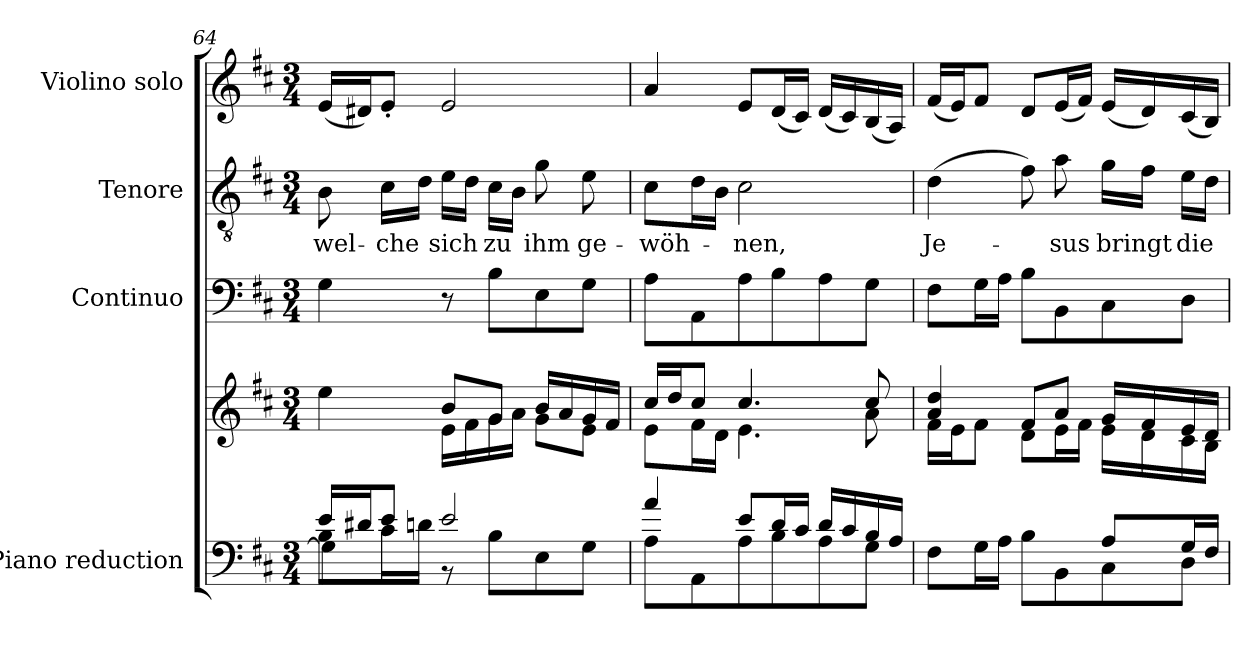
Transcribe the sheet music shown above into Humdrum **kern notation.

**kern	**kern	**kern	**kern	**text	**kern
*part4	*part4	*part3	*part2	*part2	*part1
*staff5	*staff4	*staff3	*staff2	*staff2	*staff1
*I"Piano reduction	*	*I"Continuo	*I"Tenore	*	*I"Violino solo
*I'Pno	*	*	*	*	*I'Vln
*clefF4	*clefG2	*clefF4	*clefGv2	*	*clefG2
*k[f#c#]	*k[f#c#]	*k[f#c#]	*k[f#c#]	*	*k[f#c#]
*M3/4	*M3/4	*M3/4	*M3/4	*	*M3/4
=64	=64	=64	=64	=64	=64
*^	*^	*	*	*	*
*	*^	*	*	*	*	*	*
!	!	!	!	!	!	!	!LO:LY:b	!
16e/LL	8B\L	4G\]	4ee\	4ryy	4G\	8B\	wel-	(16e/LL
16d#X/J	.	.	.	.	.	.	.	16d#X/J)
!	!	!	!	!	!	!	!LO:LY:b	!
8e/J	16c#\L	.	.	.	.	16c#\LL	-che	8e'/J
.	16dn\JJ	.	.	.	.	16d\JJ	.	.
!	!	!	!	!	!	!	!LO:LY:b	!
2ryy	2e/	8r	8b/L	16e\LL	8r	16e\LL	sich	2e/
.	.	.	.	16f#\	.	16d\JJ	.	.
!	!	!	!	!	!	!	!LO:LY:b	!
.	.	8B\L	8g/J	16g\	8B\L	16c#\LL	zu	.
.	.	.	.	16a\JJ	.	16B\JJ	.	.
!	!	!	!	!	!	!	!LO:LY:b	!
.	.	8E\	16b/LL	8g\L	8E\	8g\	ihm	.
.	.	.	16a/	.	.	.	.	.
!	!	!	!	!	!	!	!LO:LY:b	!
.	.	8G\J	16g/	8e\J	8G\J	8e\	ge-	.
.	.	.	16f#/JJ	.	.	.	.	.
*	*v	*v	*	*	*	*	*	*
!!LO:PB:g=z
=65	=65	=65	=65	=65	=65	=65	=65
!	!	!	!	!	!	!LO:LY:b	!
4a/	8A\L	16cc#/LL	8e\L	8A\L	8c#\L	-wöh-	4a/
.	.	16dd/J	.	.	.	.	.
.	8AA\	8cc#/J	16f#\L	8AA\	16d\L	.	.
.	.	.	16d\JJ	.	16B\JJ	.	.
!	!	!	!	!	!	!LO:LY:b	!
8e/L	8A\	4.cc#/	4.e\	8A\	2c#\	-nen,	8e/L
16d/L	8B\	.	.	8B\	.	.	(16d/L
16c#/JJ	.	.	.	.	.	.	16c#/JJ)
16d/LL	8A\	.	.	8A\	.	.	(16d/LL
16c#/	.	.	.	.	.	.	16c#/)
16B/	8G\J	8cc#/	8a\	8G\J	.	.	(16B/
16A/JJ	.	.	.	.	.	.	16A/JJ)
=66	=66	=66	=66	=66	=66	=66	=66
!	!	!	!	!	!	!LO:LY:b	!
2ryy	8F#\L	4a/ 4dd/	16f#\LL	8F#\L	(4d\	Je-	(16f#/LL
.	.	.	16e\J	.	.	.	16e/J)
.	16G\L	.	8f#\J	16G\L	.	.	8f#/J
.	16A\JJ	.	.	16A\JJ	.	.	.
.	8B\L	8f#/L	8d\L	8B\L	8f#\)	.	8d/L
!	!	!	!	!	!	!LO:LY:b	!
.	8BB\	8a/J	16e\L	8BB\	8a\	-sus	(16e/L
.	.	.	16f#\JJ	.	.	.	16f#/JJ)
!	!	!	!	!	!	!LO:LY:b	!
8A/L	8C#\	16g/LL	16e\LL	8C#\	16g\LL	bringt	(16e/LL
.	.	16f#/	16d\	.	16f#\JJ	.	16d/)
!	!	!	!	!	!	!LO:LY:b	!
16G/L	8D\J	16e/	16c#\	8D\J	16e\LL	die	(16c#/
16F#/JJ	.	16d/JJ	16B\JJ	.	16d\JJ	.	16B/JJ)
*v	*v	*	*	*	*	*	*
*	*v	*v	*	*	*	*
=	=	=	=	=	=
*-	*-	*-	*-	*-	*-
